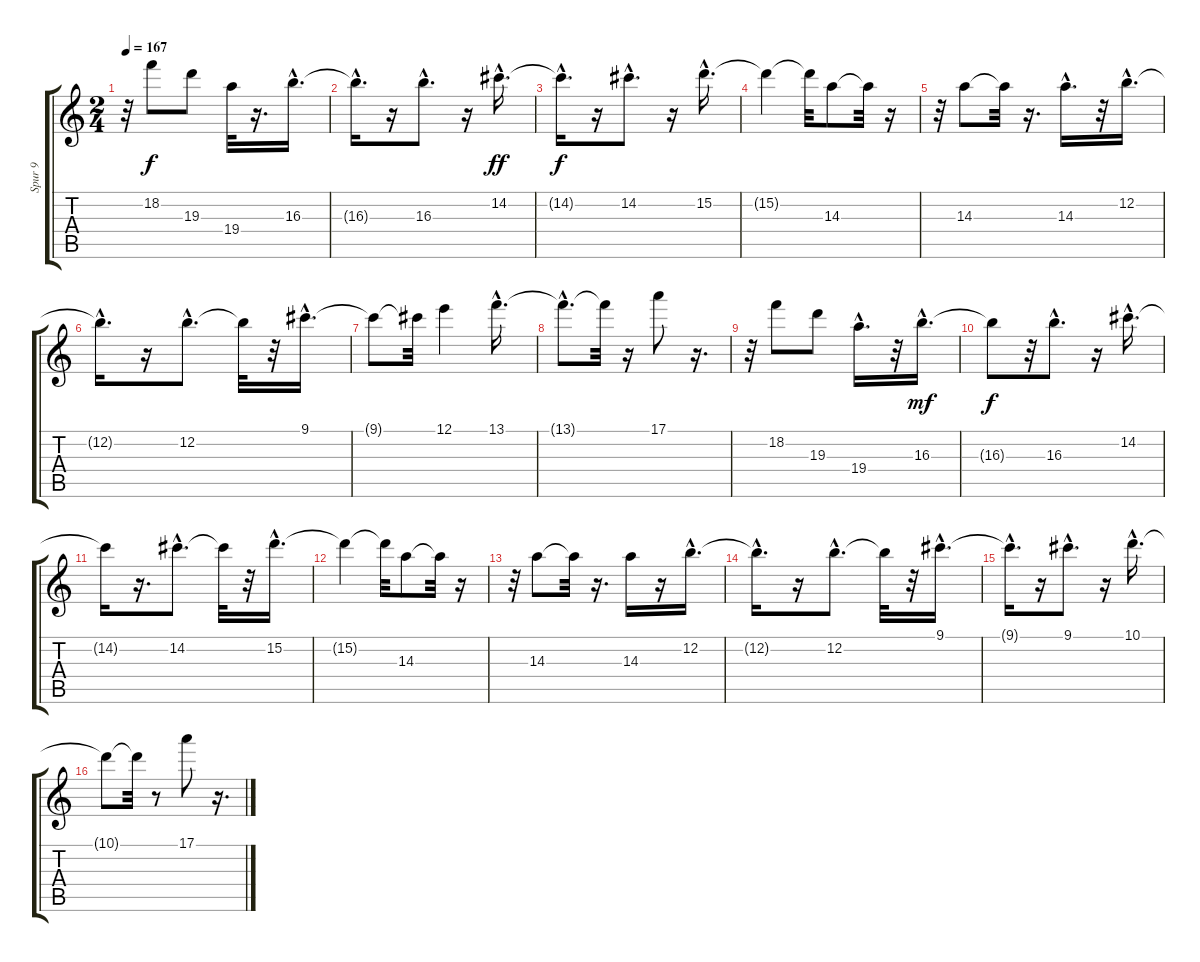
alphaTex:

\track ("Spur 9" "Spur 9") {instrument distortionguitar}
\staff {score tabs}
\tuning (E4 B3 G3 D3 A2 E2) {hide}
\ts (2 4)
\tempo 167
\clef g2
\ks c
r.32{dy f} 18.2.8 19.3.8 19.4.32 r.16{d} 16.3{hac}.16{d} |
16.3{hac t}.16{d} r.16 16.3{hac}.8{d} r.16 14.2{hac}.16{d dy ff} |
14.2{hac t}.16{d dy f} r.16 14.2{hac}.8{d} r.16 15.2{hac}.16{d} |
15.2{t}.4 15.2{t}.32 14.3.8 14.3{t}.32 r.16 |
r.32 14.3.8 14.3{t}.32 r.16{d} 14.3{hac}.16{d} r.32 12.2{hac}.16{d} |
12.2{hac t}.16{d} r.16 12.2{hac}.8{d} 12.2{t}.32 r.32 9.1{hac}.16{d} |
9.1{t}.8 9.1{t}.32 12.1.4 13.1{hac}.16{d} |
13.1{hac t}.8{d} 13.1{t}.32 r.16 17.1.8 r.16{d} |
r.32 18.2.8 19.3.8 19.4{hac}.16{d} r.32 16.3{hac}.16{d dy mf} |
16.3{t}.8{dy f} r.32 16.3{hac}.8{d} r.16 14.2{hac}.16{d} |
14.2{t}.16 r.16{d} 14.2{hac}.8{d} 14.2{t}.32 r.32 15.2{hac}.16{d} |
15.2{t}.4 15.2{t}.32 14.3.8 14.3{t}.32 r.16 |
r.32 14.3.8 14.3{t}.32 r.16{d} 14.3.16 r.16 12.2{hac}.16{d} |
12.2{hac t}.16{d} r.16 12.2{hac}.8{d} 12.2{t}.32 r.32 9.1{hac}.16{d} |
9.1{hac t}.16{d} r.16 9.1{hac}.8{d} r.16 10.1{hac}.16{d} |
10.1{t}.8 10.1{t}.32 r.8 17.1.8 r.16{d}
